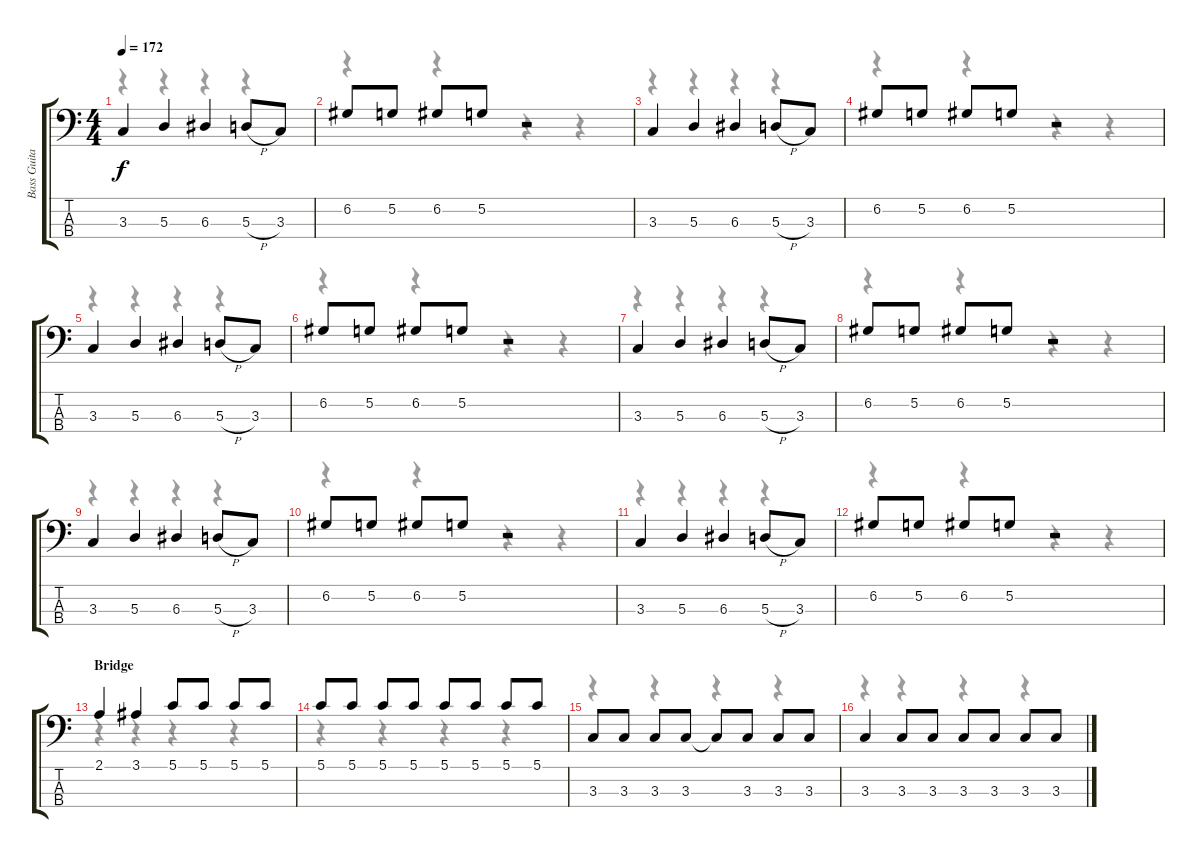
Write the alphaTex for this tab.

\track ("Bass Guitar" "Bass Guita") {instrument electricbasspick}
\staff {score tabs}
\tuning (G2 D2 A1 E1) {hide}
\voice
\ts (4 4)
\tempo 172
\clef f4
\ks c
3.3.4{dy f} 5.3.4 6.3.4 5.3{h}.8 3.3.8 |
6.2.8 5.2.8 6.2.8 5.2.8 r.2 |
3.3.4 5.3.4 6.3.4 5.3{h}.8 3.3.8 |
6.2.8 5.2.8 6.2.8 5.2.8 r.2 |
3.3.4 5.3.4 6.3.4 5.3{h}.8 3.3.8 |
6.2.8 5.2.8 6.2.8 5.2.8 r.2 |
3.3.4 5.3.4 6.3.4 5.3{h}.8 3.3.8 |
6.2.8 5.2.8 6.2.8 5.2.8 r.2 |
3.3.4 5.3.4 6.3.4 5.3{h}.8 3.3.8 |
6.2.8 5.2.8 6.2.8 5.2.8 r.2 |
3.3.4 5.3.4 6.3.4 5.3{h}.8 3.3.8 |
6.2.8 5.2.8 6.2.8 5.2.8 r.2 |
\section ("" "Bridge")
2.1.4 3.1.4 5.1.8 5.1.8 5.1.8 5.1.8 |
5.1.8 5.1.8 5.1.8 5.1.8 5.1.8 5.1.8 5.1.8 5.1.8 |
3.3.8 3.3.8 3.3.8 3.3.8 3.3{t}.8 3.3.8 3.3.8 3.3.8 |
3.3.4 3.3.8 3.3.8 3.3.8 3.3.8 3.3.8 3.3.8
\voice
\clef f4
\ottava regular
\simile none
\ks c
r.4{dy f} r.4 r.4 r.4 |
r.4 r.4 r.4 r.4 |
r.4 r.4 r.4 r.4 |
r.4 r.4 r.4 r.4 |
r.4 r.4 r.4 r.4 |
r.4 r.4 r.4 r.4 |
r.4 r.4 r.4 r.4 |
r.4 r.4 r.4 r.4 |
r.4 r.4 r.4 r.4 |
r.4 r.4 r.4 r.4 |
r.4 r.4 r.4 r.4 |
r.4 r.4 r.4 r.4 |
r.4 r.4 r.4 r.4 |
r.4 r.4 r.4 r.4 |
r.4 r.4 r.4 r.4 |
r.4 r.4 r.4 r.4
